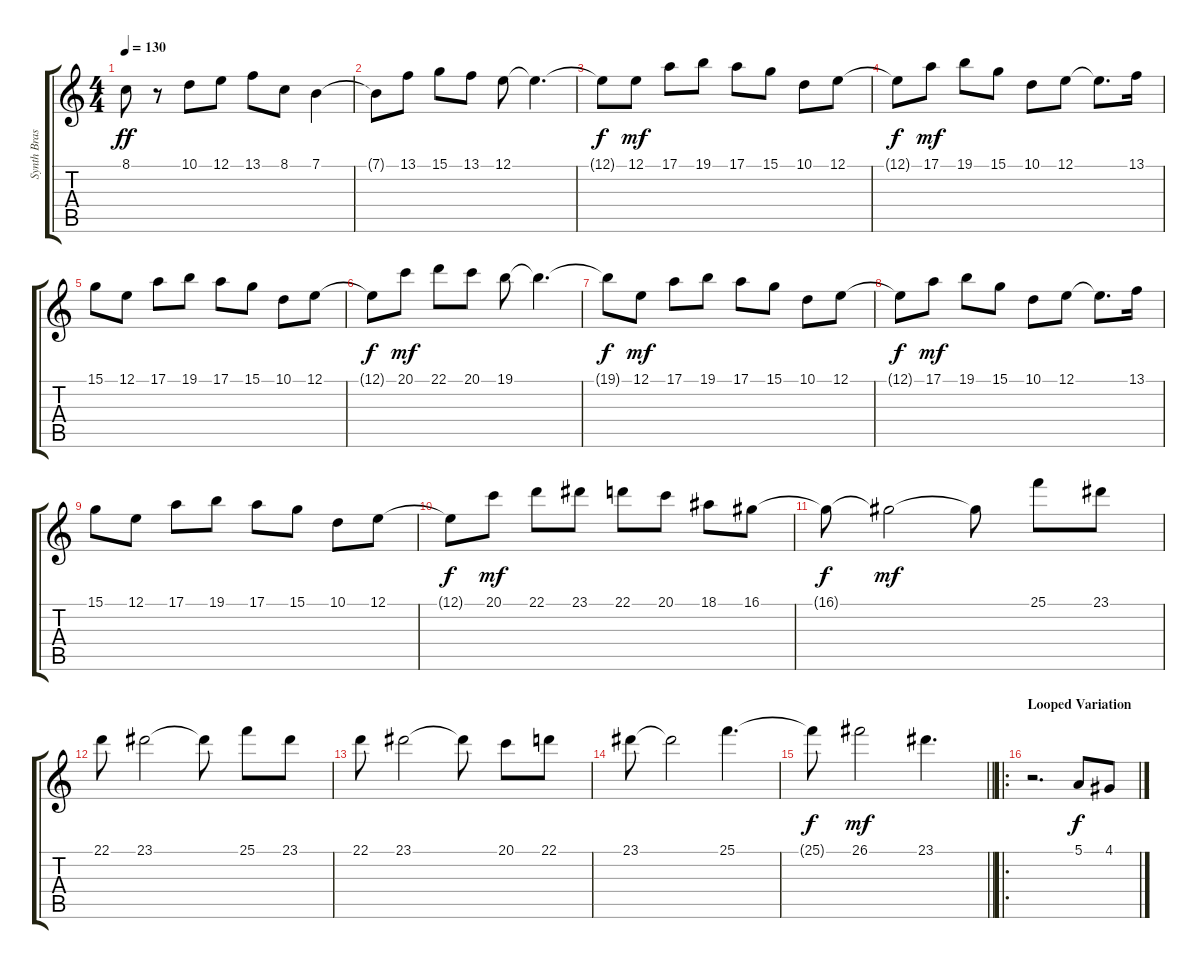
\track ("Synth Brass 2 / Strings 1 (Echo) / Flute" "Synth Bras") {instrument synthbrass2}
\staff {score tabs}
\tuning (E4 B3 G3 D3 A2 E2) {hide}
\ts (4 4)
\tempo 130
\clef g2
\ks c
8.1{t}.8{dy ff} r.8 10.1.8 12.1.8 13.1.8 8.1.8 7.1.4 |
7.1{t}.8 13.1.8 15.1.8 13.1.8 12.1.8 12.1{t}.4{d} |
12.1{t}.8{dy f} 12.1.8{dy mf balance 5 instrument flute} 17.1.8 19.1.8 17.1.8 15.1.8 10.1.8 12.1.8 |
12.1{t}.8{dy f} 17.1.8{dy mf} 19.1.8 15.1.8 10.1.8 12.1.8 12.1{t}.8{d} 13.1.16 |
15.1.8 12.1.8 17.1.8 19.1.8 17.1.8 15.1.8 10.1.8 12.1.8 |
12.1{t}.8{dy f} 20.1.8{dy mf} 22.1.8 20.1.8 19.1.8 19.1{t}.4{d} |
19.1{t}.8{dy f} 12.1.8{dy mf} 17.1.8 19.1.8 17.1.8 15.1.8 10.1.8 12.1.8 |
12.1{t}.8{dy f} 17.1.8{dy mf} 19.1.8 15.1.8 10.1.8 12.1.8 12.1{t}.8{d} 13.1.16 |
15.1.8 12.1.8 17.1.8 19.1.8 17.1.8 15.1.8 10.1.8 12.1.8 |
12.1{t}.8{dy f} 20.1.8{dy mf} 22.1.8 23.1.8 22.1.8 20.1.8 18.1.8 16.1.8 |
16.1{t}.8{dy f} 16.1{t}.2{dy mf} 16.1{t}.8 25.1.8 23.1.8 |
22.1.8 23.1.2 23.1{t}.8 25.1.8 23.1.8 |
22.1.8 23.1.2 23.1{t}.8 20.1.8 22.1.8 |
23.1.8 23.1{t}.2 25.1.4{d} |
\barLineRight lightlight
25.1{t}.8{dy f} 26.1.2{dy mf} 23.1.4{d} |
\ro
\section ("" "Looped Variation")
r.2{d instrument synthbrass2} 5.1.8{dy f} 4.1.8
